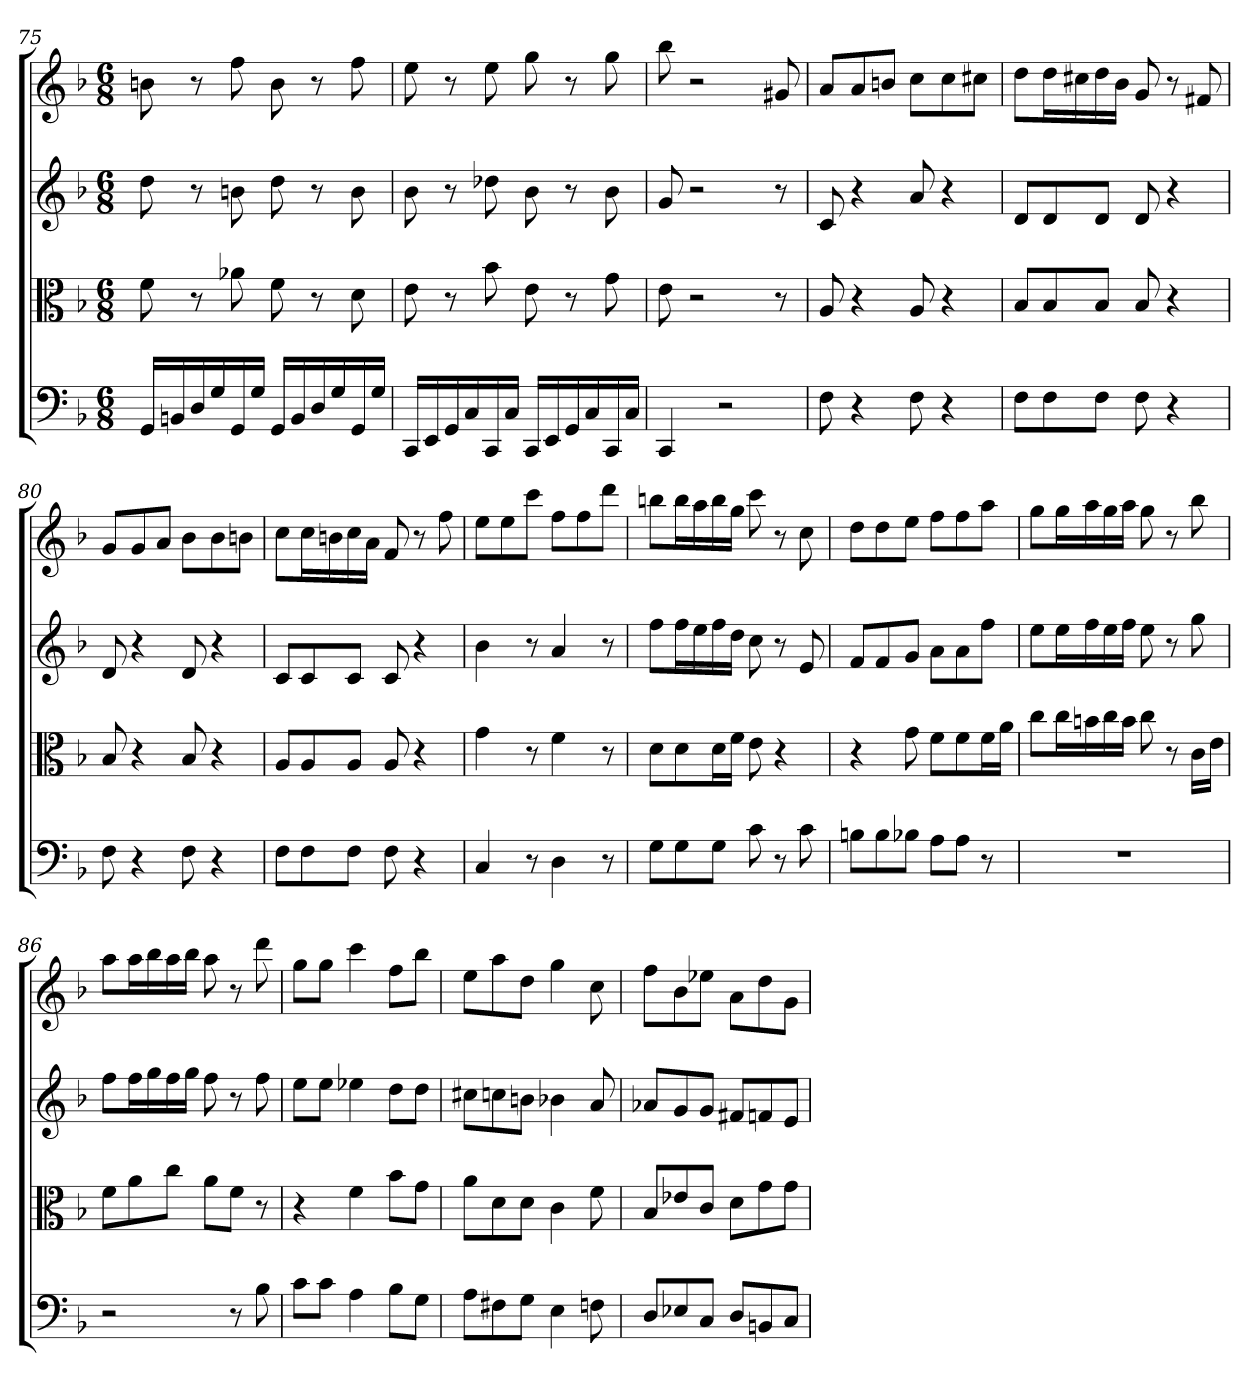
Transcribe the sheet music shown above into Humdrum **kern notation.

**kern	**kern	**kern	**kern
*part4	*part3	*part2	*part1
*staff4	*staff3	*staff2	*staff1
*clefF4	*clefC3	*	*
*k[b-]	*k[b-]	*k[b-]	*k[b-]
*F:	*F:	*F:	*F:
*M6/8	*M6/8	*M6/8	*M6/8
=75	=75	=75	=75
16GG/LL	8f	8dd	8bn
16BBn/	.	.	.
16D/	8r	8r	8r
16G/	.	.	.
16GG/	8a-X	8bn	8ff
16G/JJ	.	.	.
16GG/LL	8f	8dd	8b
16BB/	.	.	.
16D/	8r	8r	8r
16G/	.	.	.
16GG/	8d	8b	8ff
16G/JJ	.	.	.
=76	=76	=76	=76
16CC/LL	8e	8b-	8ee
16EE/	.	.	.
16GG/	8r	8r	8r
16C/	.	.	.
16CC/	8b-	8dd-X	8ee
16C/JJ	.	.	.
16CC/LL	8e	8b-	8gg
16EE/	.	.	.
16GG/	8r	8r	8r
16C/	.	.	.
16CC/	8g	8b-	8gg
16C/JJ	.	.	.
=77	=77	=77	=77
4CC	8e	8g	8bb-
.	2r	2r	2r
2r	.	.	.
.	8r	8r	8g#X
=78	=78	=78	=78
8F	8A	8c	8aL
4r	4r	4r	8a
.	.	.	8bnJ
8F	8A	8a	8ccL
4r	4r	4r	8cc
.	.	.	8cc#XJ
=79	=79	=79	=79
8F\L	8B-/L	8dL	8ddL
8F\	8B-/	8d	16ddL
.	.	.	16cc#X
8F\J	8B-/J	8dJ	16dd
.	.	.	16b-JJ
8F	8B-	8d	8g
4r	4r	4r	8r
.	.	.	8f#X
=80	=80	=80	=80
8F	8B-	8d	8gL
4r	4r	4r	8g
.	.	.	8aJ
8F	8B-	8d	8b-L
4r	4r	4r	8b-
.	.	.	8bnJ
=81	=81	=81	=81
8F\L	8A/L	8cL	8ccL
8F\	8A/	8c	16ccL
.	.	.	16bn
8F\J	8A/J	8cJ	16cc
.	.	.	16aJJ
8F	8A	8c	8f
4r	4r	4r	8r
.	.	.	8ff
=82	=82	=82	=82
4C	4g	4b-	8eeL
.	.	.	8ee
8r	8r	8r	8cccJ
4D	4f	4a	8ffL
.	.	.	8ff
8r	8r	8r	8dddJ
=83	=83	=83	=83
8G\L	8d\L	8ffL	8bbnL
8G\	8d\	16ffL	16bbL
.	.	16ee	16aa
8G\J	16d\L	16ff	16bb
.	16f\JJ	16ddJJ	16ggJJ
8c	8e	8cc	8ccc
8r	4r	8r	8r
8c	.	8e	8cc
=84	=84	=84	=84
8Bn\L	4r	8fL	8ddL
8B\	.	8f	8dd
8B-X\J	8g	8gJ	8eeJ
8A\L	8f\L	8aL	8ffL
8A\J	8f\	8a	8ff
8r	16f\L	8ffJ	8aaJ
.	16a\JJ	.	.
=85	=85	=85	=85
2.r	8cc\L	8eeL	8ggL
.	16cc\L	16eeL	16ggL
.	16bn\	16ff	16aa
.	16cc\	16ee	16gg
.	16b\JJ	16ffJJ	16aaJJ
.	8cc	8ee	8gg
.	8r	8r	8r
.	16c\LL	8gg	8bb-
.	16e\JJ	.	.
=86	=86	=86	=86
2r	8f\L	8ffL	8aaL
.	8a\	16ffL	16aaL
.	.	16gg	16bb-
.	8cc\J	16ff	16aa
.	.	16ggJJ	16bb-JJ
.	8a\L	8ff	8aa
8r	8f\J	8r	8r
8B-	8r	8ff	8ddd
=87	=87	=87	=87
8c\L	4r	8eeL	8ggL
8c\J	.	8eeJ	8ggJ
4A	4f	4ee-X	4ccc
8B-\L	8b-\L	8ddL	8ffL
8G\J	8g\J	8ddJ	8bb-J
=88	=88	=88	=88
8A\L	8a\L	8cc#XL	8eeL
8F#X\	8d\	8ccn	8aa
8G\J	8d\J	8bnJ	8ddJ
4E	4c	4b-X	4gg
8Fn	8f	8a	8cc
=89	=89	=89	=89
8D/L	8B-/L	8a-XL	8ffL
8E-X/	8e-X/	8g	8b-
8C/J	8c/J	8gJ	8ee-XJ
8D/L	8d\L	8f#XL	8aL
8BBn/	8g\	8fn	8dd
8C/J	8g\J	8eJ	8gJ
=	=	=	=
*-	*-	*-	*-
